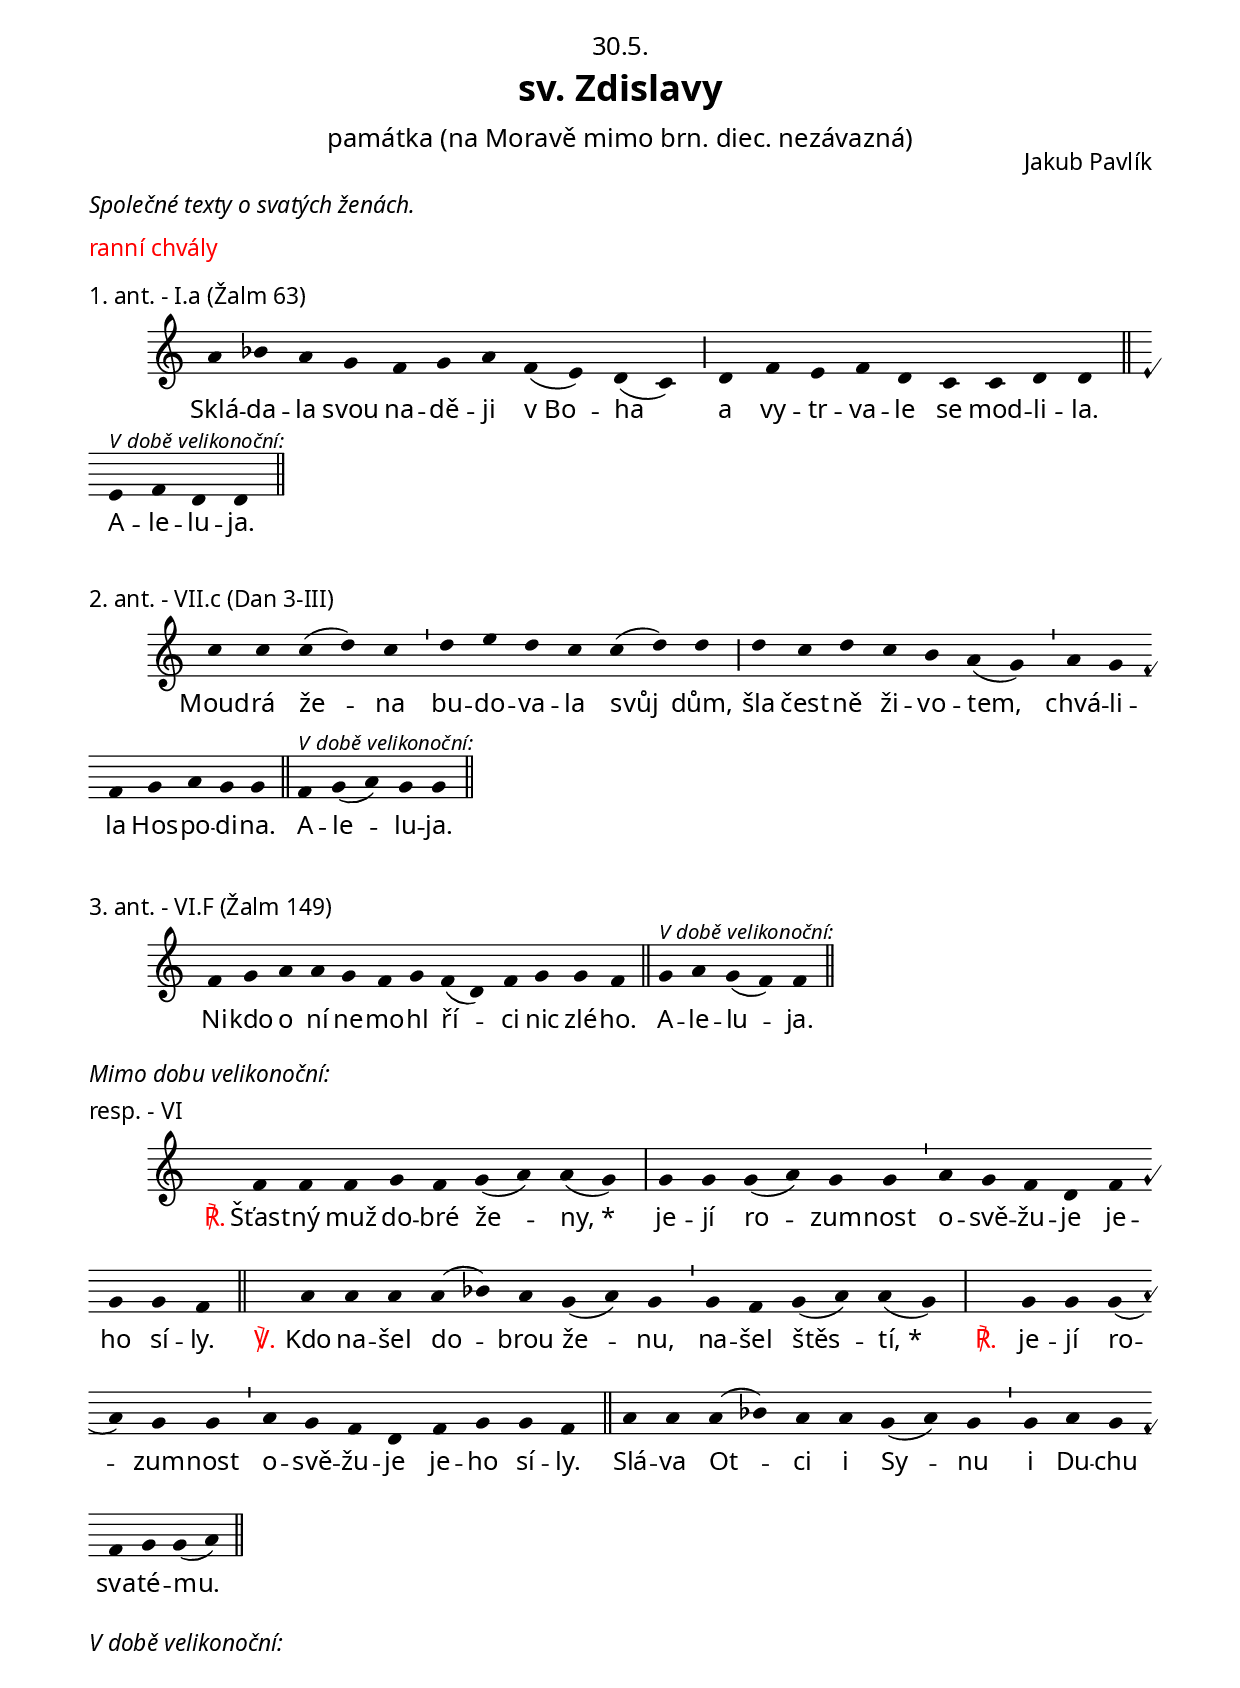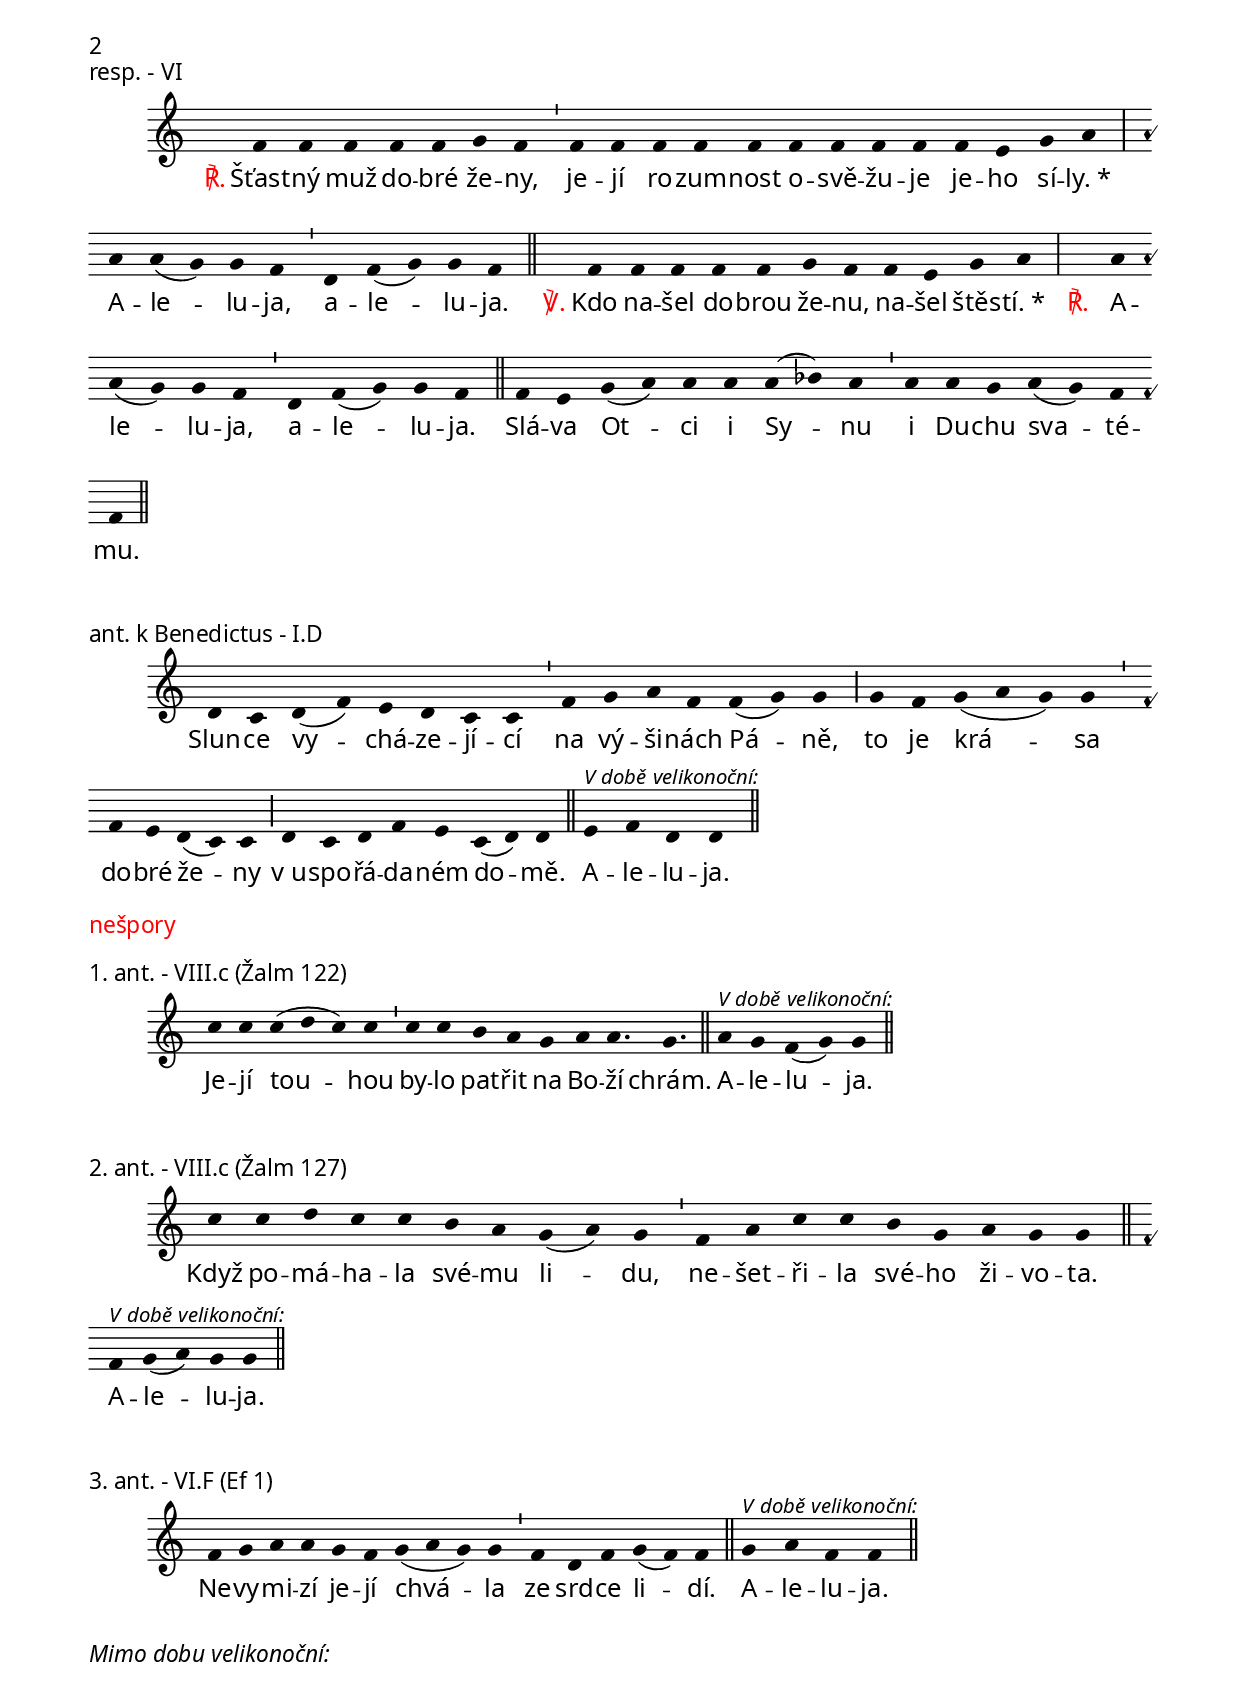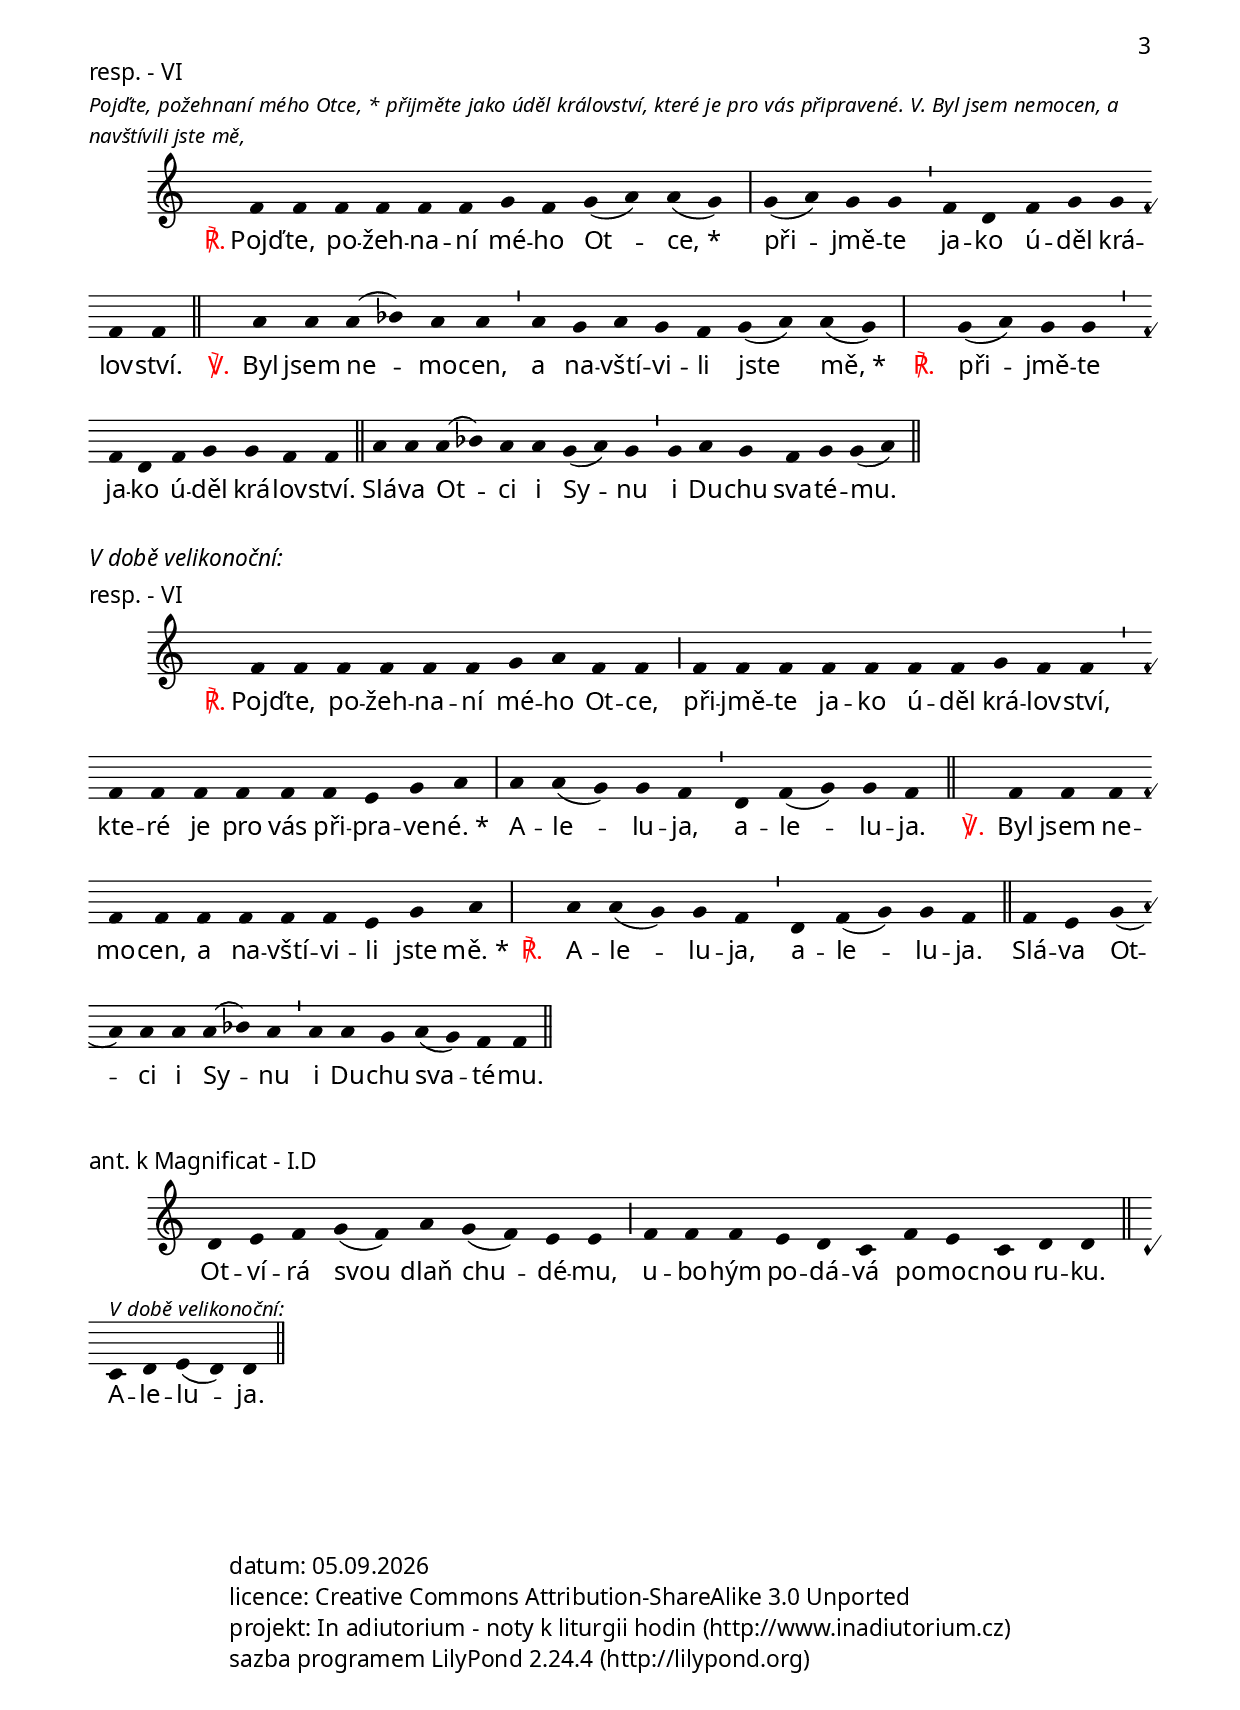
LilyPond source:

\version "2.19.0"

\include "../spolecne.ly"
\include "../dilyresponsorii.ly"

\header {
  title = \markup\titleSvatek
            "sv. Zdislavy"
            "památka (na Moravě mimo brn. diec. nezávazná)"
            30.5.
  composer = "Jakub Pavlík"
}

\markup\communia #'(#:zena)

\markup {\nadpisHodinka {"ranní chvály"}}

\score {
  \relative c'' {
    \choralniRezim
    a4 bes a g f g a f( e) d( c) \barMaior
    d f e f d c c d d \barFinalis

    e^\markup\rubrVelikAleluja f d d \barFinalis
  }
  \addlyrics {
    Sklá -- da -- la svou na -- dě -- ji v_Bo -- ha
    a vy -- tr -- va -- le se mod -- li -- la.

    A -- le -- lu -- ja.
  }
  \header {
    quid = "1. ant."
    modus = "I"
    differentia = "a"
    psalmus = "Žalm 63"
    id = "rch-a1"
    piece = \markup {\sestavTitulek}
  }
}

\score {
  \relative c'' {
    \choralniRezim
    c4 c c( d) c \barMin d e d c c( d) d \barMaior
    d c d c b a( g) \barMin
    a g f g a g g \barFinalis

    f^\markup\rubrVelikAleluja g( a) g g \barFinalis
  }
  \addlyrics {
    Moud -- rá že -- na bu -- do -- va -- la svůj dům,
    šla čest -- ně ži -- vo -- tem,
    chvá -- li -- la Hos -- po -- di -- na.

    A -- le -- lu -- ja.
  }
  \header {
    quid = "2. ant."
    modus = "VII"
    differentia = "c"
    psalmus = "Dan 3-III"
    id = "rch-a2"
    piece = \markup {\sestavTitulek}
  }
}

\score {
  \relative c' {
    \choralniRezim
    f4 g a a g f g f( d) f
    g g f \barFinalis

    g^\markup\rubrVelikAleluja a g( f) f \barFinalis
  }
  \addlyrics {
    Ni -- kdo o ní ne -- mo -- hl ří -- ci nic zlé -- ho.

    A -- le -- lu -- ja.
  }
  \header {
    quid = "3. ant."
    modus = "VI"
    differentia = "F"
    psalmus = "Žalm 149"
    id = "rch-a3"
    piece = \markup {\sestavTitulek}
  }
}

\markup\italic{Mimo dobu velikonoční:}

\score {
  \relative c' {
    \choralniRezim

    % R
    \neviditelna f
    f4 f f g f g( a) a( g) \barMax
    g g g( a) g g \barMin a g f d f g g f \barFinalis
    % V
    \neviditelna a
    a a a a( bes) a g( a) g \barMin g f g( a) a( g) \barMax
    % R
    \neviditelna a
    g g g( a) g g \barMin a g f d f g g f \barFinalis

    % Slava
    \respVIdoxologie \barFinalis
  }
  \addlyrics {
    \Response Šťast -- ný muž do -- bré že -- ny,_*
    je -- jí ro -- zum -- nost o -- svě -- žu -- je je -- ho sí -- ly.
    \Verse Kdo na -- šel do -- brou že -- nu, na -- šel štěs -- tí,_*
    \Response je -- jí ro -- zum -- nost o -- svě -- žu -- je je -- ho sí -- ly.
    \textRespDoxologie
  }
  \header {
    quid = "resp."
    modus = "VI"
    id = "rch-resp"
    piece = \markup {\sestavTitulekResp}
  }
}

\markup\italic{V době velikonoční:}

\score {
  \relative c' {
    \choralniRezim

    % R
    \neviditelna f
    f4 f f f f g f \barMin
    f f f f f f f f f f e g a \barMax
    \respVIalelujaResponsum \barFinalis
    % V
    \neviditelna f
    f4 f f f f g f f e g a \barMax
    % R
    \neviditelna a
    \respVIalelujaResponsum \barFinalis
    % Slava
    \respVIalelujaDoxologie \barFinalis
  }
  \addlyrics {
    \Response Šťast -- ný muž do -- bré že -- ny,
    je -- jí ro -- zum -- nost o -- svě -- žu -- je je -- ho sí -- ly._*
    \textRespAleluja
    \Verse Kdo na -- šel do -- brou že -- nu, na -- šel štěs -- tí._*
    \Response \textRespAleluja
    \textRespDoxologie
  }
  \header {
    quid = "resp."
    modus = "VI"
    id = "rch-resp-velik"
    piece = \markup {\sestavTitulekResp}
  }
}

\score {
  \relative c' {
    \choralniRezim
    d4 c d( f) e d c c \barMin f g a f f( g) g \barMaior
    g f g( a g) g \barMin f e d( c) c \barMaior
    d c d f e c( d) d \barFinalis

    e^\markup\rubrVelikAleluja f d d \barFinalis
  }
  \addlyrics {
    Slun -- ce vy -- chá -- ze -- jí -- cí na vý -- ši -- nách Pá -- ně,
    to je krá -- sa do -- bré že -- ny
    v_u -- spo -- řá -- da -- ném do -- mě.

    A -- le -- lu -- ja.
  }
  \header {
    quid = "ant. k Benedictus"
    modus = "I"
    differentia = "D"
    psalmus = ""
    id = "rch-aben"
    piece = \markup {\sestavTitulekBezZalmu}
  }
}

\markup {\nadpisHodinka {"nešpory"}}

\score {
  \relative c'' {
    \choralniRezim
    c4 c c( d c) c \barMin
    c c b a g a a4. g \barFinalis

    a4^\markup\rubrVelikAleluja g f( g) g \barFinalis
  }
  \addlyrics {
    Je -- jí tou -- hou
    by -- lo pat -- řit na Bo -- ží chrám.

    A -- le -- lu -- ja.
  }
  \header {
    quid = "1. ant."
    modus = "VIII"
    differentia = "c"
    psalmus = "Žalm 122"
    id = "ne-a1"
    piece = \markup {\sestavTitulek}
  }
}

\score {
  \relative c'' {
    \choralniRezim
    c4 c d c c b a g( a) g \barMin
    f a c c b g a g g \barFinalis

    f^\markup\rubrVelikAleluja g( a) g g \barFinalis
  }
  \addlyrics {
    Když po -- má -- ha -- la své -- mu li -- du,
    ne -- šet -- ři -- la své -- ho ži -- vo -- ta.

    A -- le -- lu -- ja.
  }
  \header {
    quid = "2. ant."
    modus = "VIII"
    differentia = "c"
    psalmus = "Žalm 127"
    id = "ne-a2"
    piece = \markup {\sestavTitulek}
  }
}

\score {
  \relative c' {
    \choralniRezim
    f4 g a a g f g( a g) g \barMin
    f d f g( f) f \barFinalis

    g^\markup\rubrVelikAleluja a f f \barFinalis
  }
  \addlyrics {
    Ne -- vy -- mi -- zí je -- jí chvá -- la
    ze srd -- ce li -- dí.

    A -- le -- lu -- ja.
  }
  \header {
    quid = "3. ant."
    modus = "VI"
    differentia = "F"
    psalmus = "Ef 1"
    id = "ne-a3"
    piece = \markup {\sestavTitulek}
  }
}

\markup\italic{Mimo dobu velikonoční:}

\score {
  \relative c' {
    \choralniRezim

    % R
    \neviditelna f
    f4 f f f f f g f g( a) a( g) \barMax
    g( a) g g \barMin f d f g g f f \barFinalis
    % V
    \neviditelna a
    a4 a a( bes) a a \barMin a g a g f g( a) a( g) \barMax
    % R
    \neviditelna a
    g( a) g g \barMin f d f g g f f \barFinalis
    % Slava
    \respVIdoxologie \barFinalis
  }
  \addlyrics {
    \Response Pojď -- te, po -- žeh -- na -- ní mé -- ho Ot -- ce,_*
    při -- jmě -- te ja -- ko ú -- děl krá -- lov -- ství.
    \Verse Byl jsem ne -- mo -- cen, a na -- vští -- vi -- li jste mě,_*
    \Response při -- jmě -- te ja -- ko ú -- děl krá -- lov -- ství.
    %kte -- ré je pro vás při -- pra -- ve -- né.
    \textRespDoxologie
  }
  \header {
    textus_approbatus = "Pojďte, požehnaní mého Otce, *
    přijměte jako úděl království, které je pro vás připravené.
    V. Byl jsem nemocen, a navštívili jste mě,"
    quid = "resp."
    modus = "VI"
    id = "ne-resp"
    piece = \markup {\sestavTitulekResp}
  }
}

\markup\italic{V době velikonoční:}

\score {
  \relative c' {
    \choralniRezim

    % R
    \neviditelna f
    f4 f f f f f g a f f \barMaior
    f f f f f f f g f f \barMin
    f f f f f f e g a \barMax
    \respVIalelujaResponsum \barFinalis
    % V
    \neviditelna f
    f4 f f f f f f f f e g a \barMax
    % R
    \neviditelna a
    \respVIalelujaResponsum \barFinalis
    % Slava
    \respVIalelujaDoxologie \barFinalis
  }
  \addlyrics {
    \Response Pojď -- te, po -- žeh -- na -- ní mé -- ho Ot -- ce,
    při -- jmě -- te ja -- ko ú -- děl krá -- lov -- ství,
    kte -- ré je pro vás při -- pra -- ve -- né._*
    \textRespAleluja
    \Verse Byl jsem ne -- mo -- cen, a na -- vští -- vi -- li jste mě._*
    \Response \textRespAleluja
    \textRespDoxologie
  }
  \header {
    quid = "resp."
    modus = "VI"
    id = "ne-resp-velik"
    piece = \markup {\sestavTitulekResp}
  }
}

\score {
  \relative c' {
    \choralniRezim
    d4 e f g( f) a g( f) e e \barMaior
    f f f e d c f e c d d \barFinalis

    c^\markup\rubrVelikAleluja d e( d) d \barFinalis
  }
  \addlyrics {
    Ot -- ví -- rá svou dlaň chu -- dé -- mu,
    u -- bo -- hým po -- dá -- vá po -- moc -- nou ru -- ku.

    A -- le -- lu -- ja.
  }
  \header {
    quid = "ant. k Magnificat"
    modus = "I"
    differentia = "D"
    psalmus = ""
    fial = "sanktoral/1113anezkaceska.ly#rch-a1?+aleluja"
    id = "ne-amag"
    piece = \markup {\sestavTitulekBezZalmu}
  }
}